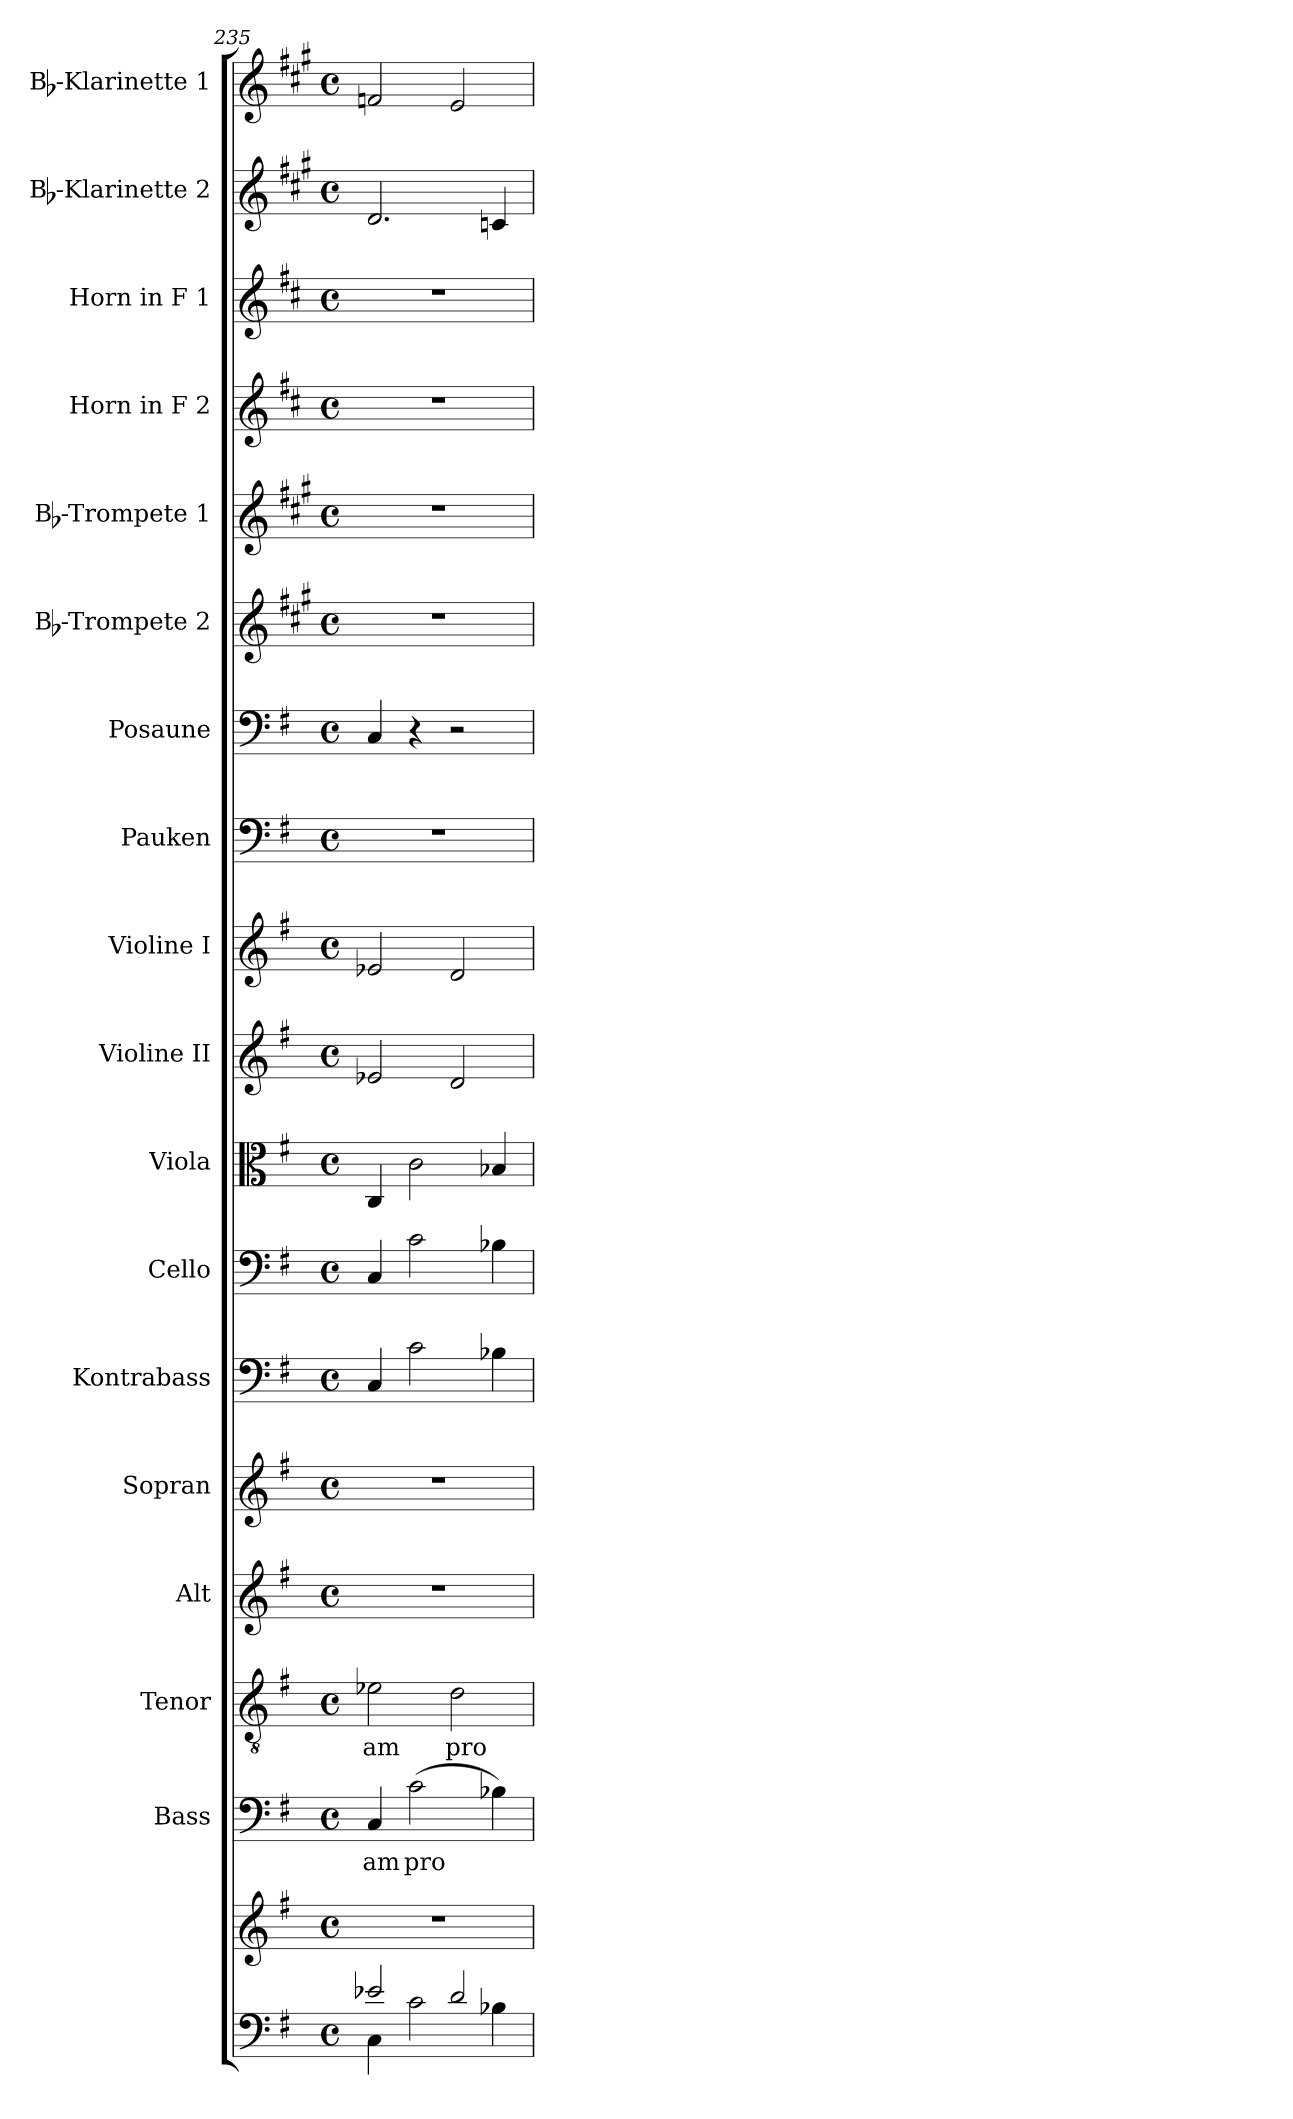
**kern	**kern	**kern	**text	**kern	**text	**kern	**kern	**kern	**kern	**kern	**kern	**kern	**kern	**kern	**kern	**kern	**kern	**kern	**kern	**kern
*part18	*part18	*part17	*part17	*part16	*part16	*part15	*part14	*part13	*part12	*part11	*part10	*part9	*part8	*part7	*part6	*part5	*part4	*part3	*part2	*part1
*staff19	*staff18	*staff17	*staff17	*staff16	*staff16	*staff15	*staff14	*staff13	*staff12	*staff11	*staff10	*staff9	*staff8	*staff7	*staff6	*staff5	*staff4	*staff3	*staff2	*staff1
*	*	*I"Bass	*	*I"Tenor	*	*I"Alt	*I"Sopran	*I"Kontrabass	*I"Cello	*I"Viola	*I"Violine II	*I"Violine I	*I"Pauken	*I"Posaune	*I"Bb-Trompete 2	*I"Bb-Trompete 1	*I"Horn in F 2	*I"Horn in F 1	*I"Bb-Klarinette 2	*I"Bb-Klarinette 1
*	*	*I'B.	*	*I'T.	*	*I'A.	*I'S.	*I'Kb.	*	*I'Vla.	*I'Vl. II	*I'Vl. I	*I'Pk.	*I'Pos.	*I'Bb Trp. 2	*I'Bb Trp. 1	*	*	*I'Bb Kl. 2	*I'Bb Kl. 1
*clefF4	*clefG2	*clefF4	*	*clefGv2	*	*clefG2	*clefG2	*clefF4	*clefF4	*clefC3	*clefG2	*clefG2	*clefF4	*clefF4	*clefG2	*clefG2	*clefG2	*clefG2	*clefG2	*clefG2
*	*	*	*	*	*	*	*	*ITrd7c12	*	*	*	*	*	*	*ITrd1c2	*ITrd1c2	*ITrd4c7	*ITrd4c7	*ITrd1c2	*ITrd1c2
*k[f#]	*k[f#]	*k[f#]	*	*k[f#]	*	*k[f#]	*k[f#]	*k[f#]	*k[f#]	*k[f#]	*k[f#]	*k[f#]	*k[f#]	*k[f#]	*k[f#]	*k[f#]	*k[f#]	*k[f#]	*k[f#]	*k[f#]
*G:	*G:	*G:	*	*G:	*	*G:	*G:	*G:	*G:	*G:	*G:	*G:	*G:	*G:	*G:	*G:	*G:	*G:	*G:	*G:
*M4/4	*M4/4	*M4/4	*	*M4/4	*	*M4/4	*M4/4	*M4/4	*M4/4	*M4/4	*M4/4	*M4/4	*M4/4	*M4/4	*M4/4	*M4/4	*M4/4	*M4/4	*M4/4	*M4/4
*met(c)	*met(c)	*met(c)	*	*met(c)	*	*met(c)	*met(c)	*met(c)	*met(c)	*met(c)	*met(c)	*met(c)	*met(c)	*met(c)	*met(c)	*met(c)	*met(c)	*met(c)	*met(c)	*met(c)
=235	=235	=235	=235	=235	=235	=235	=235	=235	=235	=235	=235	=235	=235	=235	=235	=235	=235	=235	=235	=235
*^	*	*	*	*	*	*	*	*	*	*	*	*	*	*	*	*	*	*	*	*
!	!	!	!	!LO:LY:b	!	!LO:LY:b	!	!	!	!	!	!	!	!	!	!	!	!	!	!	!
2e-X/	4C\	1r	4C/	-am	2e-X\	-am	1r	1r	4CC/	4C/	4C/	2e-X/	2e-X/	1r	4C/	1r	1r	1r	1r	2.c/	2e-X/
!	!	!	!	!LO:LY:b	!	!	!	!	!	!	!	!	!	!	!	!	!	!	!	!	!
.	2c\	.	(>2c\	pro	.	.	.	.	2C\	2c\	2c\	.	.	.	4r	.	.	.	.	.	.
!	!	!	!	!	!	!LO:LY:b	!	!	!	!	!	!	!	!	!	!	!	!	!	!	!
2d/	.	.	.	.	2d\	pro	.	.	.	.	.	2d/	2d/	.	2r	.	.	.	.	.	2d/
.	4B-X\	.	4B-X\)	.	.	.	.	.	4BB-X\	4B-X\	4B-X/	.	.	.	.	.	.	.	.	4B-X/	.
*v	*v	*	*	*	*	*	*	*	*	*	*	*	*	*	*	*	*	*	*	*	*
=	=	=	=	=	=	=	=	=	=	=	=	=	=	=	=	=	=	=	=	=
*-	*-	*-	*-	*-	*-	*-	*-	*-	*-	*-	*-	*-	*-	*-	*-	*-	*-	*-	*-	*-
